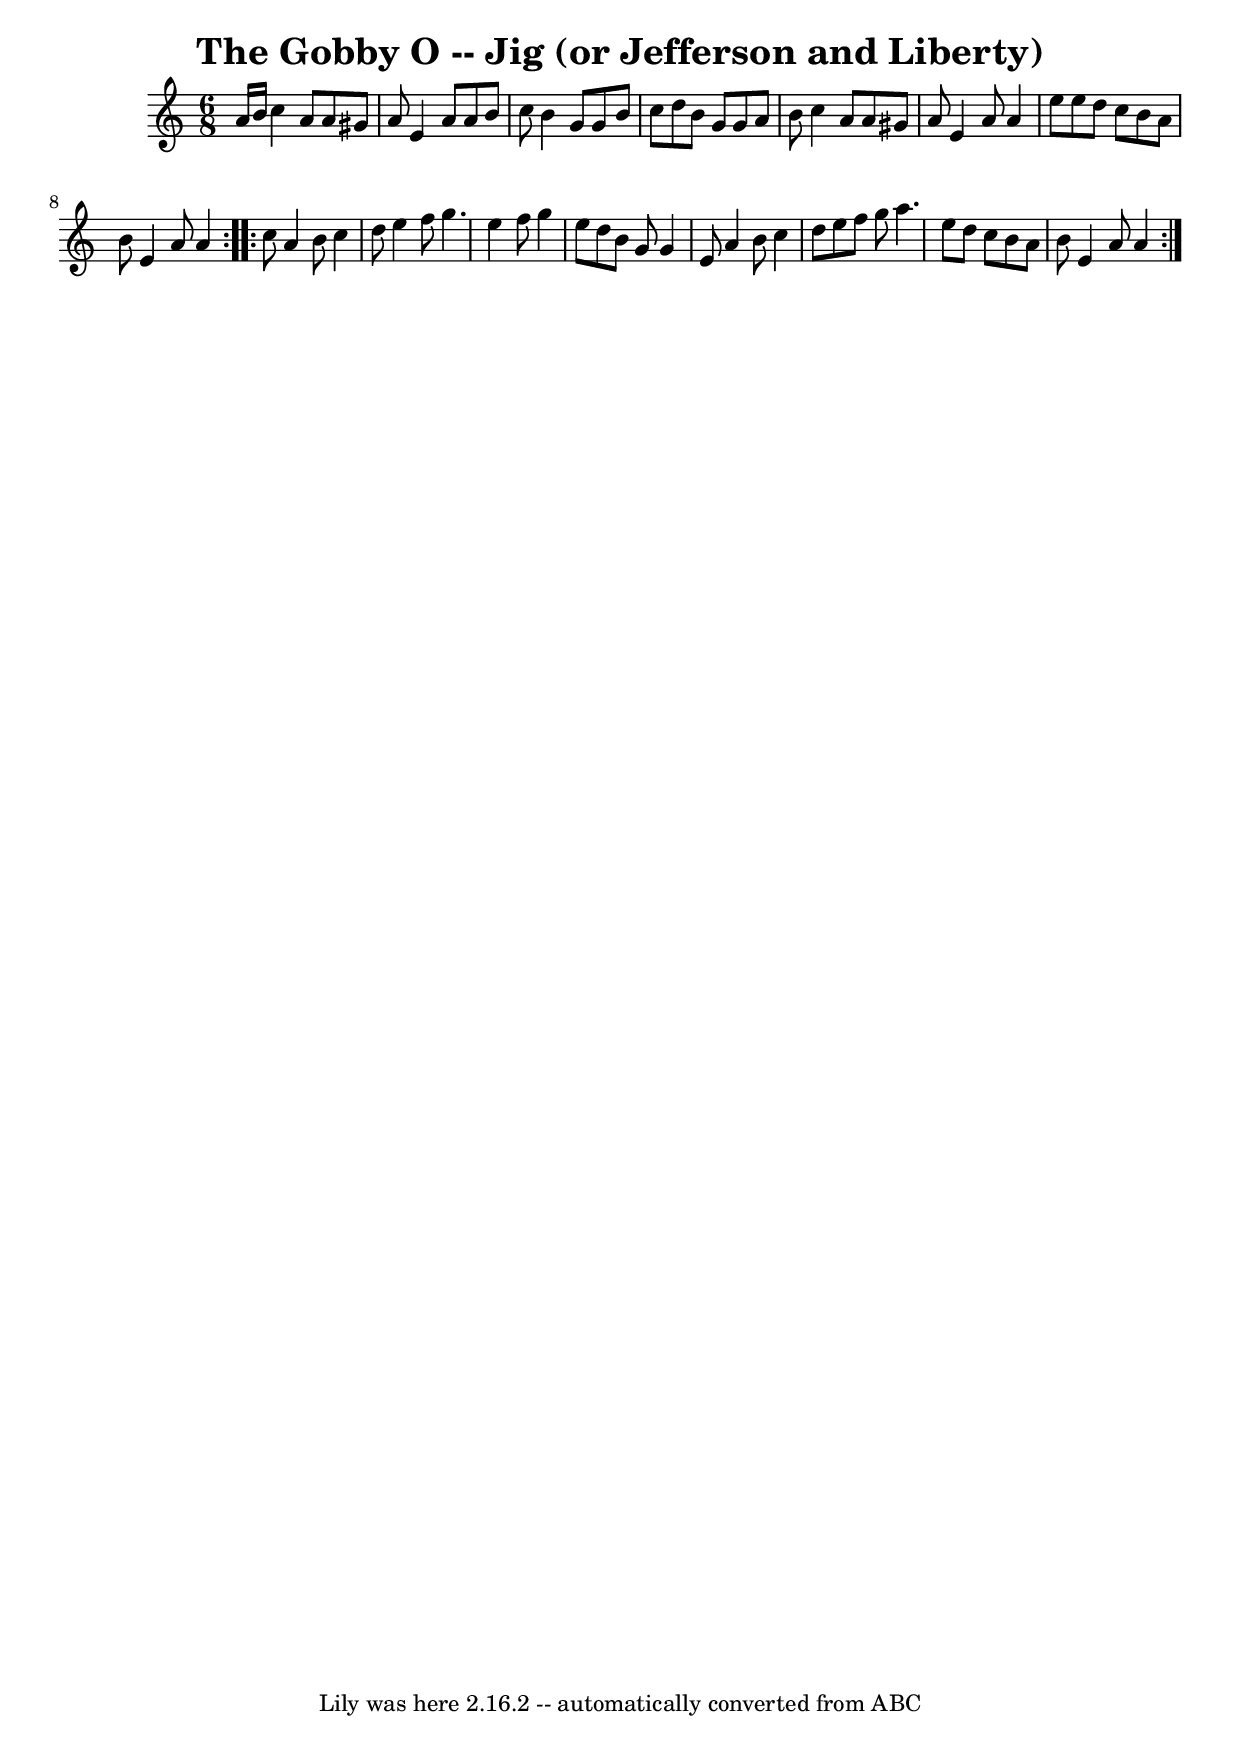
\version "2.16.2"
\include "Mammoth.ily"
\header {
  %% book = "Ryan's Mammoth Collection"
  crossRefNumber = "1"
  footnotes = "\\\\85 434"
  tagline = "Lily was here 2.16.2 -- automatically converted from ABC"
  title = "The Gobby O -- Jig (or Jefferson and Liberty)"

}
voicedefault =  {



  \repeat volta 2 {

    \time 6/8 
    \key a \minor
    a'16 b'16  |
    c''4 a'8 a'8    
    gis'8 a'8    |
    e'4 a'8 a'8 b'8 c''8    |
    b'4   
    g'8 g'8 b'8 c''8    |
    d''8 b'8 g'8 g'8 a'8    
    b'8    |
    c''4 a'8 a'8 gis'8 a'8    |
    e'4 a'8 
    a'4 e''8    |
    e''8 d''8 c''8 b'8 a'8 b'8    
    |
    e'4 a'8 a'4  
  }     
  \repeat volta 2 {
    c''8  |
    a'4  
    b'8 c''4 d''8    |
    e''4 f''8 g''4.    |
    e''4    
    f''8 g''4 e''8    |
    d''8 b'8 g'8 g'4 e'8    |
    
    a'4 b'8 c''4 d''8    |
    e''8 f''8 g''8 a''4.    
    |
    e''8 d''8 c''8 b'8 a'8 b'8    |
    e'4 a'8   
    a'4  
  }   

}

\score{
  <<

    \context Staff="default"
    {
      \voicedefault 
      
    }

  >>
  \layout {
    
  }
  \midi {
  }

}
